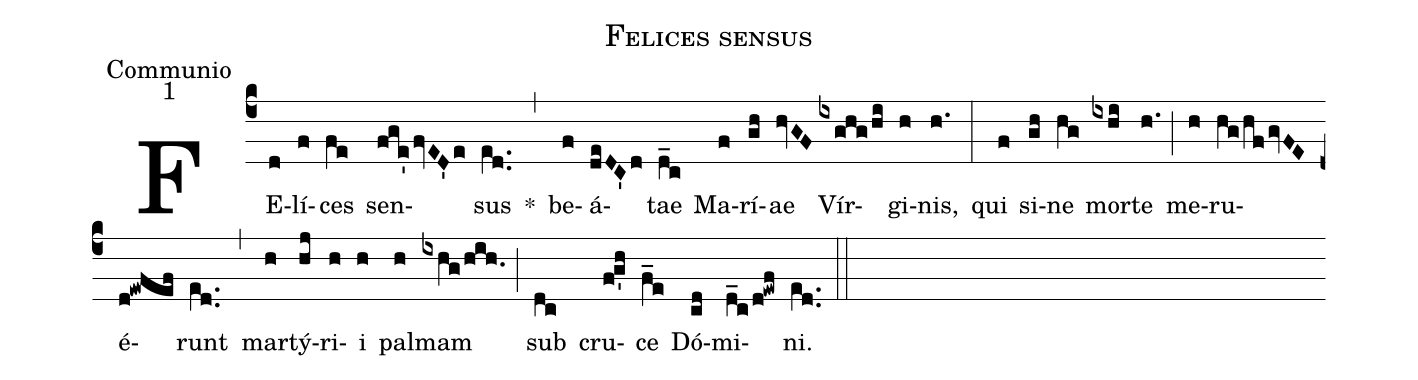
name:Felices sensus;
office-part:Communio;
mode:1;
%%
(c4) FE(d)lí(f)ces(fe) sen(fge'fvED'e)sus(e[ll:1]d..) *(,) be(f)á(deDC'd)tae(d_c) Ma(f)rí(gh)ae(hvGF) Vír(ixghg/hi)gi(h)nis,(h.) (:) qui(f) si(gh)ne(hg) mor(ixhi)te(h.) (;) me(h)ru(hg/hfgvFE)é(d!ewfef)runt(e[ll:1]d..) (,) mar(h)tý(hj)ri(h)i(h) pal(h)mam(ixhg/hih.) (;) sub(dc) cru(fg'h)ce(f_e) Dó(cd)mi(d_c/d!ewf)ni.(e[ll:1]d..) (::)
